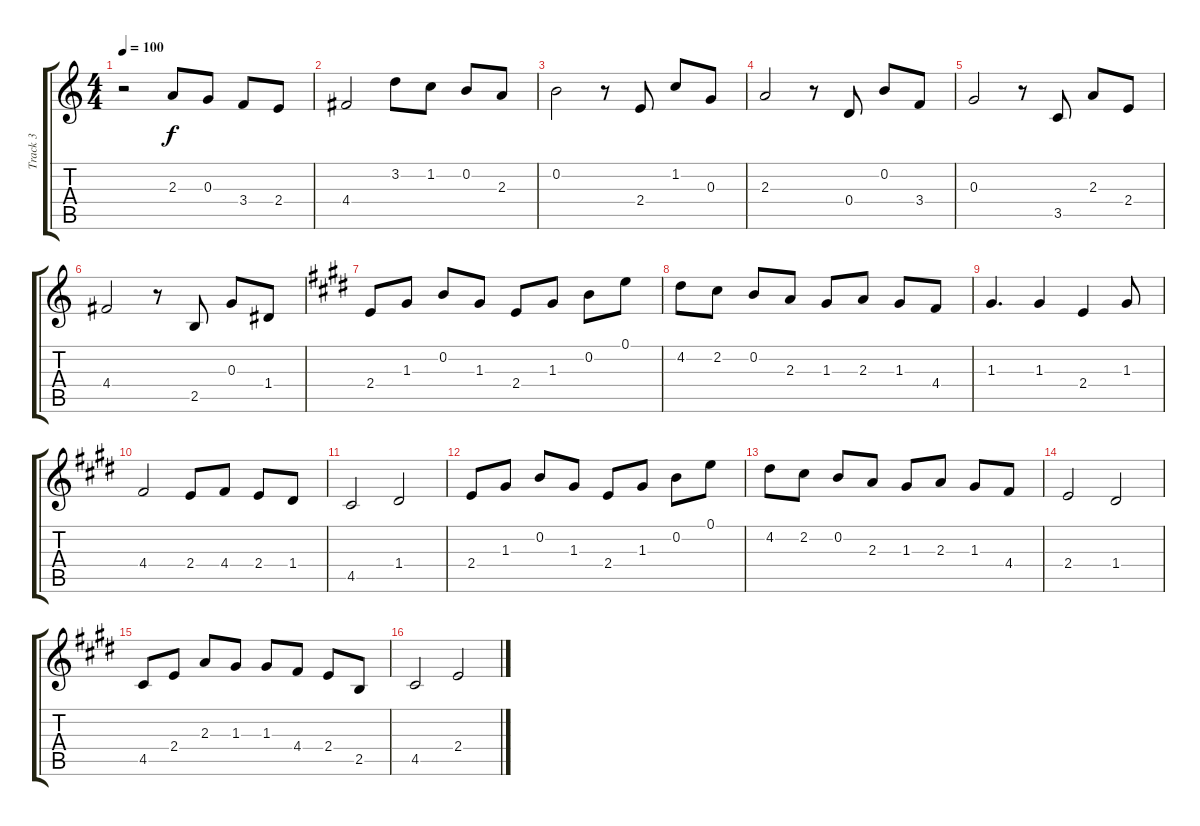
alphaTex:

\track ("Track 3" "Track 3") {instrument acousticguitarnylon}
\staff {score tabs}
\tuning (E4 B3 G3 D3 A2 E2) {hide}
\ts (4 4)
\tempo 100
\clef g2
\ks aminor
r.2{dy f} 2.3.8 0.3.8 3.4.8 2.4.8 |
4.4.2 3.2.8 1.2.8 0.2.8 2.3.8 |
0.2.2 r.8 2.4.8 1.2.8 0.3.8 |
2.3.2 r.8 0.4.8 0.2.8 3.4.8 |
0.3.2 r.8 3.5.8 2.3.8 2.4.8 |
4.4.2 r.8 2.5.8 0.3.8 1.4.8 |
\ks e
2.4.8 1.3.8 0.2.8 1.3.8 2.4.8 1.3.8 0.2.8 0.1.8 |
4.2.8 2.2.8 0.2.8 2.3.8 1.3.8 2.3.8 1.3.8 4.4.8 |
1.3.4{d} 1.3.4 2.4.4 1.3.8 |
4.4.2 2.4.8 4.4.8 2.4.8 1.4.8 |
4.5.2 1.4.2 |
2.4.8 1.3.8 0.2.8 1.3.8 2.4.8 1.3.8 0.2.8 0.1.8 |
4.2.8 2.2.8 0.2.8 2.3.8 1.3.8 2.3.8 1.3.8 4.4.8 |
2.4.2 1.4.2 |
4.5.8 2.4.8 2.3.8 1.3.8 1.3.8 4.4.8 2.4.8 2.5.8 |
4.5.2 2.4.2
